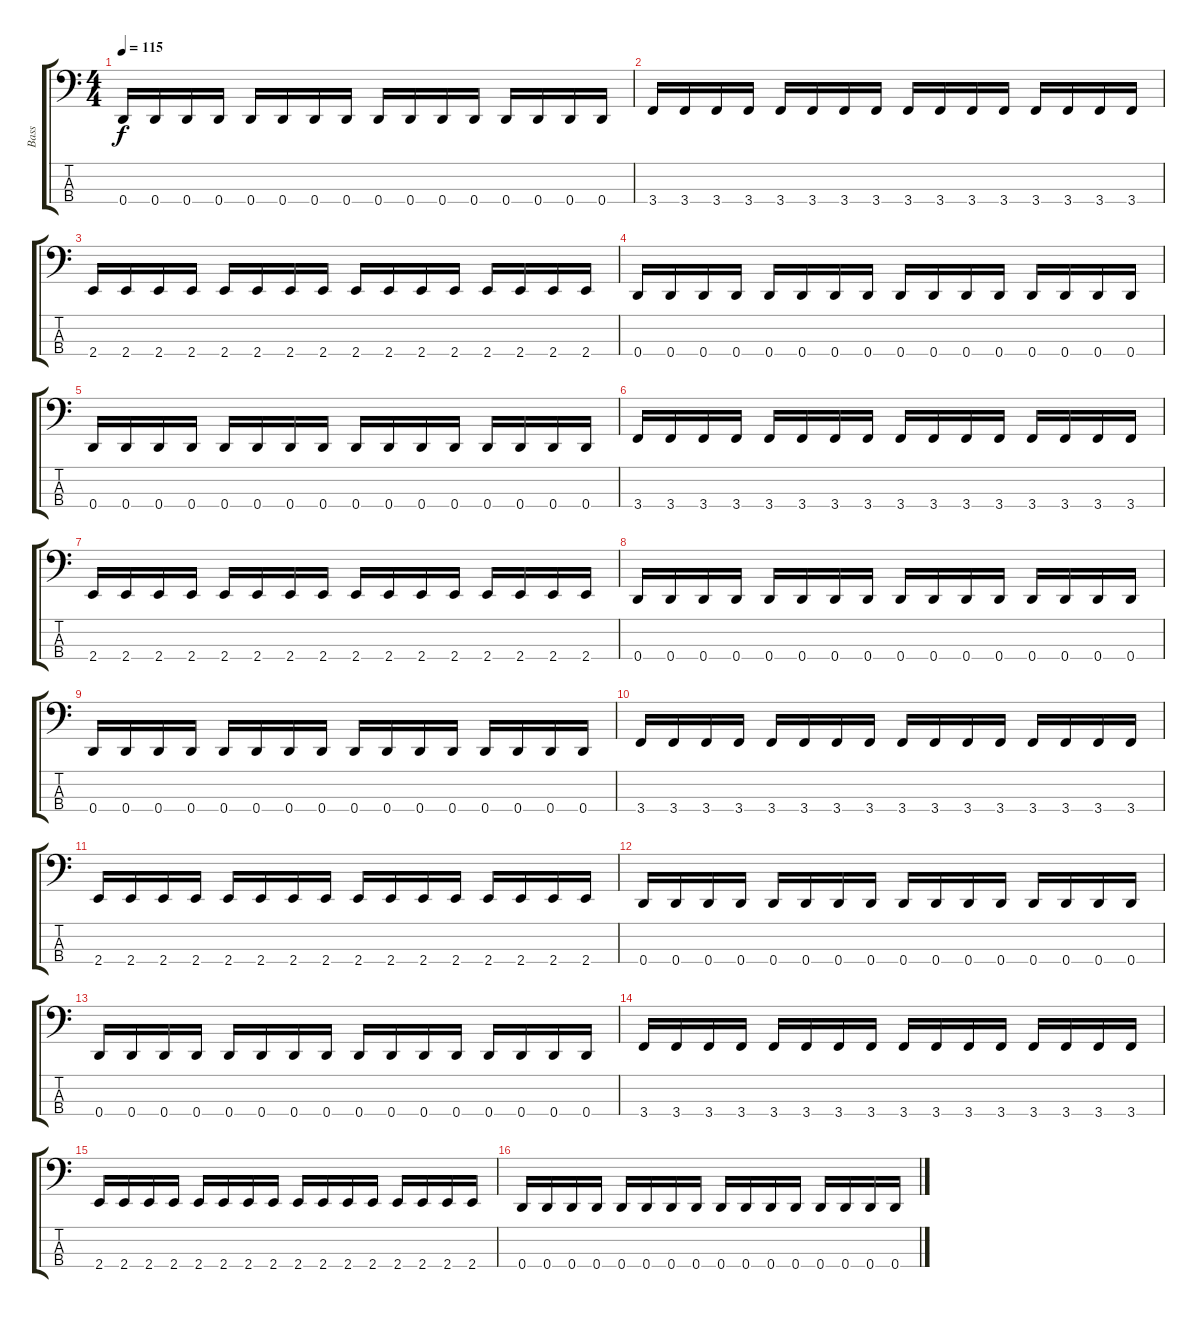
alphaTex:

\track ("Bass" "Bass") {instrument electricbassfinger}
\staff {score tabs}
\tuning (G2 D2 A1 D1) {hide}
\ts (4 4)
\tempo 115
\clef f4
\ks c
0.4.16{dy f} 0.4.16 0.4.16 0.4.16 0.4.16 0.4.16 0.4.16 0.4.16 0.4.16 0.4.16 0.4.16 0.4.16 0.4.16 0.4.16 0.4.16 0.4.16 |
3.4.16 3.4.16 3.4.16 3.4.16 3.4.16 3.4.16 3.4.16 3.4.16 3.4.16 3.4.16 3.4.16 3.4.16 3.4.16 3.4.16 3.4.16 3.4.16 |
2.4.16 2.4.16 2.4.16 2.4.16 2.4.16 2.4.16 2.4.16 2.4.16 2.4.16 2.4.16 2.4.16 2.4.16 2.4.16 2.4.16 2.4.16 2.4.16 |
0.4.16 0.4.16 0.4.16 0.4.16 0.4.16 0.4.16 0.4.16 0.4.16 0.4.16 0.4.16 0.4.16 0.4.16 0.4.16 0.4.16 0.4.16 0.4.16 |
0.4.16 0.4.16 0.4.16 0.4.16 0.4.16 0.4.16 0.4.16 0.4.16 0.4.16 0.4.16 0.4.16 0.4.16 0.4.16 0.4.16 0.4.16 0.4.16 |
3.4.16 3.4.16 3.4.16 3.4.16 3.4.16 3.4.16 3.4.16 3.4.16 3.4.16 3.4.16 3.4.16 3.4.16 3.4.16 3.4.16 3.4.16 3.4.16 |
2.4.16 2.4.16 2.4.16 2.4.16 2.4.16 2.4.16 2.4.16 2.4.16 2.4.16 2.4.16 2.4.16 2.4.16 2.4.16 2.4.16 2.4.16 2.4.16 |
0.4.16 0.4.16 0.4.16 0.4.16 0.4.16 0.4.16 0.4.16 0.4.16 0.4.16 0.4.16 0.4.16 0.4.16 0.4.16 0.4.16 0.4.16 0.4.16 |
0.4.16 0.4.16 0.4.16 0.4.16 0.4.16 0.4.16 0.4.16 0.4.16 0.4.16 0.4.16 0.4.16 0.4.16 0.4.16 0.4.16 0.4.16 0.4.16 |
3.4.16 3.4.16 3.4.16 3.4.16 3.4.16 3.4.16 3.4.16 3.4.16 3.4.16 3.4.16 3.4.16 3.4.16 3.4.16 3.4.16 3.4.16 3.4.16 |
2.4.16 2.4.16 2.4.16 2.4.16 2.4.16 2.4.16 2.4.16 2.4.16 2.4.16 2.4.16 2.4.16 2.4.16 2.4.16 2.4.16 2.4.16 2.4.16 |
0.4.16 0.4.16 0.4.16 0.4.16 0.4.16 0.4.16 0.4.16 0.4.16 0.4.16 0.4.16 0.4.16 0.4.16 0.4.16 0.4.16 0.4.16 0.4.16 |
0.4.16 0.4.16 0.4.16 0.4.16 0.4.16 0.4.16 0.4.16 0.4.16 0.4.16 0.4.16 0.4.16 0.4.16 0.4.16 0.4.16 0.4.16 0.4.16 |
3.4.16 3.4.16 3.4.16 3.4.16 3.4.16 3.4.16 3.4.16 3.4.16 3.4.16 3.4.16 3.4.16 3.4.16 3.4.16 3.4.16 3.4.16 3.4.16 |
2.4.16 2.4.16 2.4.16 2.4.16 2.4.16 2.4.16 2.4.16 2.4.16 2.4.16 2.4.16 2.4.16 2.4.16 2.4.16 2.4.16 2.4.16 2.4.16 |
0.4.16 0.4.16 0.4.16 0.4.16 0.4.16 0.4.16 0.4.16 0.4.16 0.4.16 0.4.16 0.4.16 0.4.16 0.4.16 0.4.16 0.4.16 0.4.16
